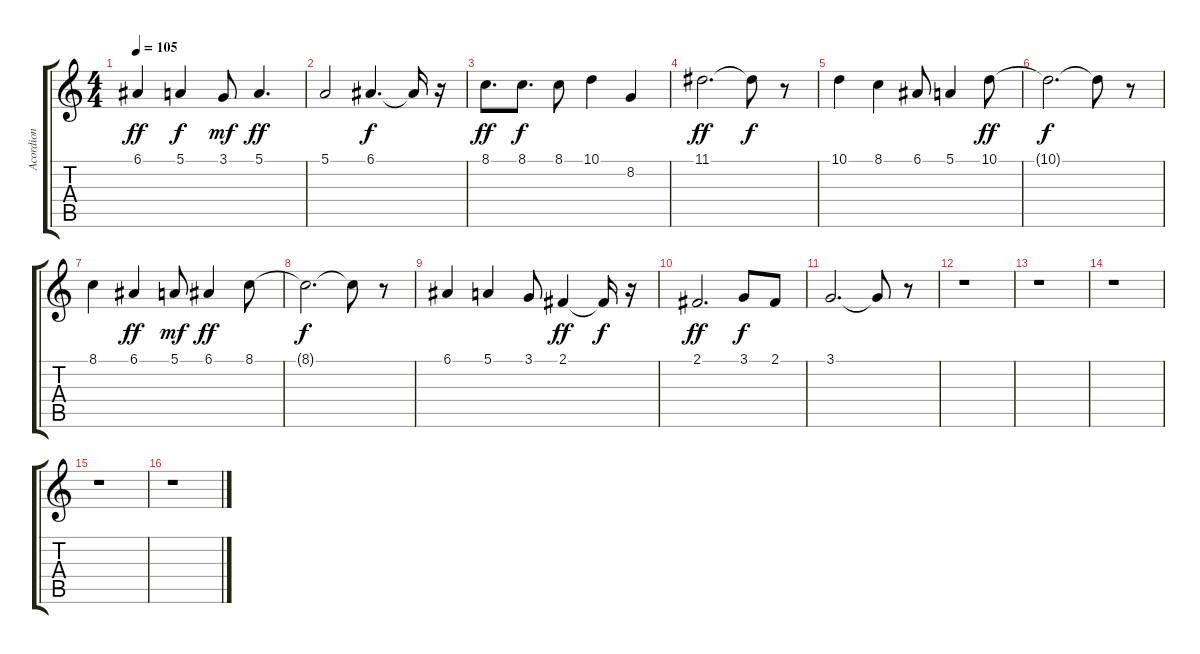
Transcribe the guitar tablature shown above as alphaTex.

\track ("Acordion" "Acordion") {instrument accordion}
\staff {score tabs}
\tuning (E4 B3 G3 D3 A2 E2) {hide}
\ts (4 4)
\tempo 105
\clef g2
\ks c
6.1.4{dy ff} 5.1.4{dy f} 3.1.8{dy mf} 5.1.4{d dy ff} |
5.1.2 6.1.4{d dy f} 6.1{t}.16 r.16 |
8.1.8{d dy ff} 8.1.8{d dy f} 8.1.8 10.1.4 8.2.4 |
11.1.2{d dy ff} 11.1{t}.8{dy f} r.8 |
10.1.4 8.1.4 6.1.8 5.1.4 10.1.8{dy ff} |
10.1{t}.2{d dy f} 10.1{t}.8 r.8 |
8.1.4 6.1.4{dy ff} 5.1.8{dy mf} 6.1.4{dy ff} 8.1.8 |
8.1{t}.2{d dy f} 8.1{t}.8 r.8 |
6.1.4 5.1.4 3.1.8 2.1.4{dy ff} 2.1{t}.16{dy f} r.16 |
2.1.2{d dy ff} 3.1.8{dy f} 2.1.8 |
3.1.2{d} 3.1{t}.8 r.8 |
r.1 |
r.1 |
r.1 |
r.1 |
r.1
